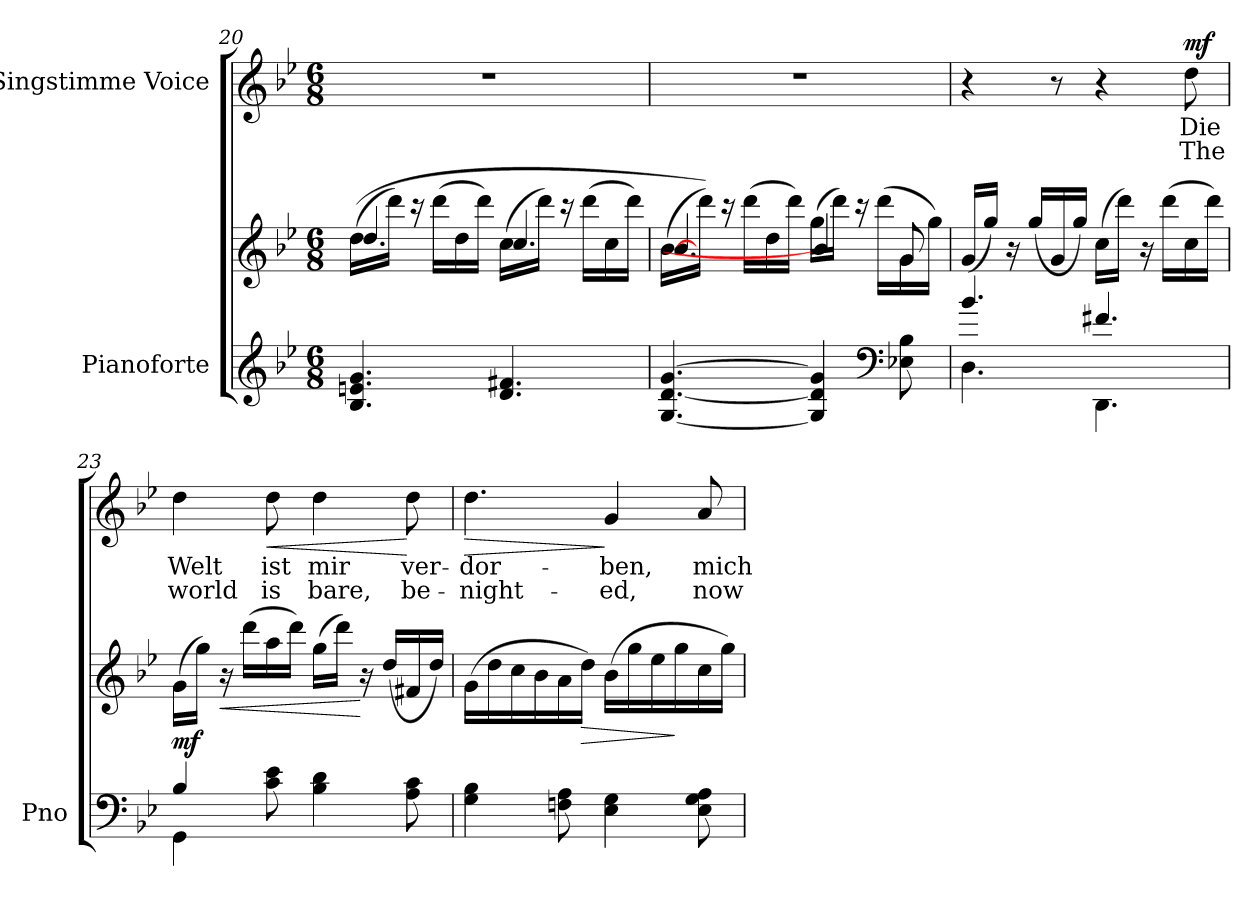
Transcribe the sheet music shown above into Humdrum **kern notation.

**kern	**kern	**dynam	**kern	**text	**text	**dynam
*part2	*part2	*part2	*part1	*part1	*part1	*part1
*staff3	*staff2	*staff2/3	*staff1	*staff1	*staff1	*staff1
*I"Pianoforte	*	*	*I"Singstimme Voice	*	*	*
*I'Pno	*	*	*	*	*	*
*clefG2	*clefG2	*	*clefG2	*	*	*
*k[b-e-]	*k[b-e-]	*	*k[b-e-]	*	*	*
*M6/8	*M6/8	*	*M6/8	*	*	*
=20	=20	=20	=20	=20	=20	=20
!	!LO:TX:i:t=Melodia ben marcato	!	!	!	!	!
!	!LO:N:head=solid	!	!	!	!	!
*	*^	*	*	*	*	*
4.B-/ 4.en/ 4.g/	(>(>16dd\LL	4.dd/	.	2.r	.	.	.
.	16ddd\JJ)	.	.	.	.	.	.
.	16r	.	.	.	.	.	.
.	(>16ddd\LL	.	.	.	.	.	.
.	16dd\	.	.	.	.	.	.
.	16ddd\JJ)	.	.	.	.	.	.
!	!LO:N:head=solid	!	!	!	!	!	!
4.d/ 4.f#X/	(>16cc\LL	4.cc/	.	.	.	.	.
.	16ddd\JJ)	.	.	.	.	.	.
.	16r	.	.	.	.	.	.
.	(>16ddd\LL	.	.	.	.	.	.
.	16cc\	.	.	.	.	.	.
.	16ddd\JJ)	.	.	.	.	.	.
=21	=21	=21	=21	=21	=21	=21	=21
!	!LO:N:head=solid	!	!	!	!	!	!
[4.G/ [4.d/ [4.g/	(>[>16b-\LL	4.b-/	.	2.r	.	.	.
.	16ddd\JJ))	.	.	.	.	.	.
.	16r	.	.	.	.	.	.
.	(>16ddd\LL	.	.	.	.	.	.
.	16dd\	.	.	.	.	.	.
.	16ddd\JJ)	.	.	.	.	.	.
!	!LO:N:head=solid	!	!	!	!	!	!
4G/] 4d/] 4g/]	(>16gg\LL	4b-/]	.	.	.	.	.
.	16ddd\JJ)	.	.	.	.	.	.
.	16r	.	.	.	.	.	.
.	(>16ddd\LL	.	.	.	.	.	.
*clefF4	*	*	*	*	*	*	*
8E-X\ 8B-\	16g\	8g/	.	.	.	.	.
.	16gg\JJ)	.	.	.	.	.	.
*	*v	*v	*	*	*	*	*
=22	=22	=22	=22	=22	=22	=22
*^	*	*	*	*	*	*
*	*^	*	*	*	*	*	*
4.b-/	4.D:\	4.ryy	(<16g/LL	.	4r	.	.	.
.	.	.	16gg/JJ)	.	.	.	.	.
.	.	.	16r	.	.	.	.	.
.	.	.	(<16gg/LL	.	.	.	.	.
.	.	.	16g/	.	8r	.	.	.
.	.	.	16gg/JJ)	.	.	.	.	.
4.f#X/	4.DD:\	4ryy	(>16cc\LL	.	4r	.	.	.
.	.	.	16ddd\JJ)	.	.	.	.	.
.	.	.	16r	.	.	.	.	.
.	.	.	(>16ddd\LL	.	.	.	.	.
!	!	!	!	!	!	!	!	!LO:DY:a
.	.	8ryy	16cc\	.	8dd\	Die	The	mf
.	.	.	16ddd\JJ)	.	.	.	.	.
*	*v	*v	*	*	*	*	*	*
=23	=23	=23	=23	=23	=23	=23	=23
!	!	!	!LO:DY:b	!	!	!	!
4B-/	4GG\	(16g\LL	mf	4dd\	Welt	world	.
.	.	16gg\JJ)	.	.	.	.	.
!	!	!	!LO:HP:b	!	!	!	!
.	.	16r	<	.	.	.	.
.	.	(16ddd\LL	.	.	.	.	.
!	!	!	!	!	!	!	!LO:HP:b
8c\ 8e-\	2ryy	16aa\	.	8dd\	ist	is	<
.	.	16ddd\JJ)	.	.	.	.	.
4B-\ 4d\	.	(16gg\LL	.	4dd\	mir	bare,	.
.	.	16ddd\JJ)	.	.	.	.	.
.	.	16r	[	.	.	.	.
.	.	(16dd/LL	.	.	.	.	.
8A\ 8c\	.	16f#X/	.	8dd\	ver-	be-	[
.	.	16dd/JJ)	.	.	.	.	.
*v	*v	*	*	*	*	*	*
=24	=24	=24	=24	=24	=24	=24
!	!	!	!	!	!	!LO:HP:b
4G\ 4B-\	(16g\LL	.	4.dd\	-dor-	-night-	>
.	16dd\	.	.	.	.	.
.	16cc\	.	.	.	.	.
.	16b-\	.	.	.	.	.
8Fn\ 8A\	16a\	.	.	.	.	.
!	!	!LO:HP:b	!	!	!	!
.	16dd\JJ)	>	.	.	.	.
4E-\ 4G\	(16b-\LL	.	4g/	-ben,	-ed,	]
.	16gg\	.	.	.	.	.
.	16ee-\	.	.	.	.	.
.	16gg\	]	.	.	.	.
8E-\ 8G\ 8A\	16cc\	.	8a/	mich	now	.
.	16gg\JJ)	.	.	.	.	.
=	=	=	=	=	=	=
*-	*-	*-	*-	*-	*-	*-
